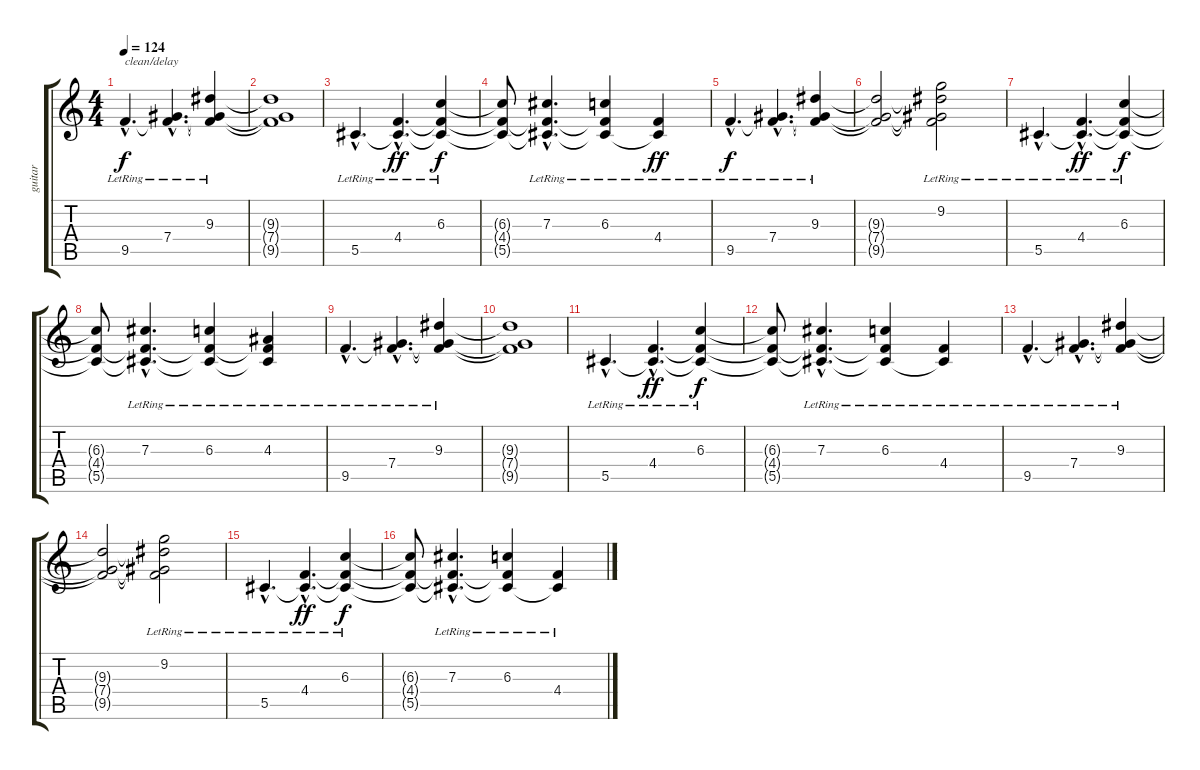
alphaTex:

\track ("guitar" "guitar") {instrument distortionguitar}
\staff {score tabs}
\tuning (Eb4 Bb3 Gb3 Db3 Ab2 Db2) {hide}
\ts (4 4)
\tempo 124
\clef g2
\ks c
9.5{hac lr}.4{d txt "clean/delay" dy f instrument electricguitarjazz} (7.4{hac lr} 9.5{hac t}).4{d} (9.3{lr} 7.4{t} 9.5{t}).4 |
(9.3{t} 7.4{t} 9.5{t}).1 |
5.5{hac lr}.4{d} (4.4{lr} 5.5{hac t}).4{d dy ff} (6.3{lr} 4.4{t} 5.5{t}).4{dy f} |
(6.3{t} 4.4{t} 5.5{t}).8 (7.3{hac lr} 4.4{hac t} 5.5{hac t}).4{d} (6.3{lr} 4.4{t} 5.5{t}).4 (4.4{lr} 5.5{t}).4{dy ff} |
9.5{hac lr}.4{d dy f} (7.4{hac lr} 9.5{hac t}).4{d} (9.3{lr} 7.4{t} 9.5{t}).4 |
(9.3{t} 7.4{t} 9.5{t}).2 (9.2{lr} 9.3{t} 7.4{t} 9.5{t}).2 |
5.5{hac lr}.4{d} (4.4{hac lr} 5.5{hac t}).4{d dy ff} (6.3{lr} 4.4{t} 5.5{t}).4{dy f} |
(6.3{t} 4.4{t} 5.5{t}).8 (7.3{hac lr} 4.4{hac t} 5.5{hac t}).4{d} (6.3{lr} 4.4{t} 5.5{t}).4 (4.3{lr} 4.4{t} 5.5{t}).4 |
9.5{hac lr}.4{d} (7.4{hac lr} 9.5{hac t}).4{d} (9.3{lr} 7.4{t} 9.5{t}).4 |
(9.3{t} 7.4{t} 9.5{t}).1 |
5.5{hac lr}.4{d} (4.4{lr} 5.5{hac t}).4{d dy ff} (6.3{lr} 4.4{t} 5.5{t}).4{dy f} |
(6.3{t} 4.4{t} 5.5{t}).8 (7.3{hac lr} 4.4{hac t} 5.5{hac t}).4{d} (6.3{lr} 4.4{t} 5.5{t}).4 (4.4{lr} 5.5{t}).4 |
9.5{hac lr}.4{d} (7.4{hac lr} 9.5{hac t}).4{d} (9.3{lr} 7.4{t} 9.5{t}).4 |
(9.3{t} 7.4{t} 9.5{t}).2 (9.2{lr} 9.3{t} 7.4{t} 9.5{t}).2 |
5.5{hac lr}.4{d} (4.4{lr} 5.5{hac t}).4{d dy ff} (6.3{lr} 4.4{t} 5.5{t}).4{dy f} |
(6.3{t} 4.4{t} 5.5{t}).8 (7.3{hac lr} 4.4{hac t} 5.5{hac t}).4{d} (6.3{lr} 4.4{t} 5.5{t}).4 (4.4{lr} 5.5{t}).4
